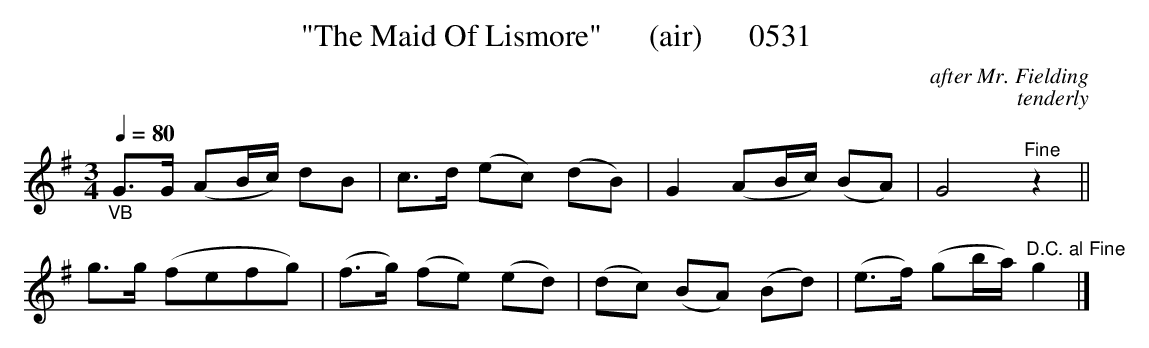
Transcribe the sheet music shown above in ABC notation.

X:1b
T:"The Maid Of Lismore"      (air)      0531
C:after Mr. Fielding
C:tenderly
Q:1/4=80
M:3/4
L:1/8
K:G
"_VB"G3/2G/2 (AB/2c/2) dB|c3/2d/2 (ec) (dB)|G2(AB/2c/2) (BA)|G4"^Fine"z2||
g3/2g/2 (fefg)|(f3/2g/2) (fe) (ed)|(dc) (BA) (Bd)|(e3/2f/2) (gb/2a/2) "^D.C. al Fine"g2|]
